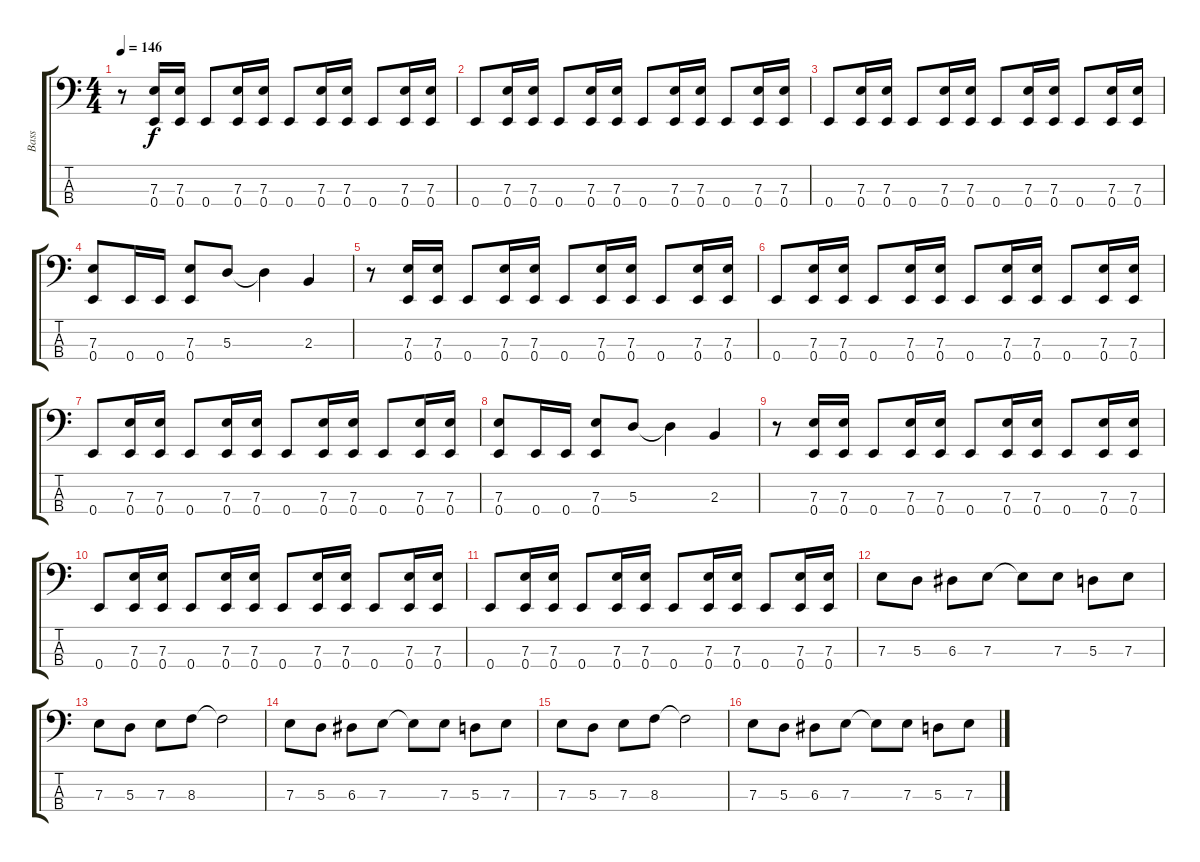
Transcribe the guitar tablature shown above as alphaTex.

\track ("Bass" "Bass") {instrument electricbasspick}
\staff {score tabs}
\tuning (G2 D2 A1 E1) {hide}
\ts (4 4)
\tempo 146
\clef f4
\ks c
r.8{dy f} (7.3 0.4).16 (7.3 0.4).16 0.4.8 (7.3 0.4).16 (7.3 0.4).16 0.4.8 (7.3 0.4).16 (7.3 0.4).16 0.4.8 (7.3 0.4).16 (7.3 0.4).16 |
0.4.8 (7.3 0.4).16 (7.3 0.4).16 0.4.8 (7.3 0.4).16 (7.3 0.4).16 0.4.8 (7.3 0.4).16 (7.3 0.4).16 0.4.8 (7.3 0.4).16 (7.3 0.4).16 |
0.4.8 (7.3 0.4).16 (7.3 0.4).16 0.4.8 (7.3 0.4).16 (7.3 0.4).16 0.4.8 (7.3 0.4).16 (7.3 0.4).16 0.4.8 (7.3 0.4).16 (7.3 0.4).16 |
(7.3 0.4).8 0.4.16 0.4.16 (7.3 0.4).8 5.3.8 5.3{t}.4 2.3.4 |
r.8 (7.3 0.4).16 (7.3 0.4).16 0.4.8 (7.3 0.4).16 (7.3 0.4).16 0.4.8 (7.3 0.4).16 (7.3 0.4).16 0.4.8 (7.3 0.4).16 (7.3 0.4).16 |
0.4.8 (7.3 0.4).16 (7.3 0.4).16 0.4.8 (7.3 0.4).16 (7.3 0.4).16 0.4.8 (7.3 0.4).16 (7.3 0.4).16 0.4.8 (7.3 0.4).16 (7.3 0.4).16 |
0.4.8 (7.3 0.4).16 (7.3 0.4).16 0.4.8 (7.3 0.4).16 (7.3 0.4).16 0.4.8 (7.3 0.4).16 (7.3 0.4).16 0.4.8 (7.3 0.4).16 (7.3 0.4).16 |
(7.3 0.4).8 0.4.16 0.4.16 (7.3 0.4).8 5.3.8 5.3{t}.4 2.3.4 |
r.8 (7.3 0.4).16 (7.3 0.4).16 0.4.8 (7.3 0.4).16 (7.3 0.4).16 0.4.8 (7.3 0.4).16 (7.3 0.4).16 0.4.8 (7.3 0.4).16 (7.3 0.4).16 |
0.4.8 (7.3 0.4).16 (7.3 0.4).16 0.4.8 (7.3 0.4).16 (7.3 0.4).16 0.4.8 (7.3 0.4).16 (7.3 0.4).16 0.4.8 (7.3 0.4).16 (7.3 0.4).16 |
0.4.8 (7.3 0.4).16 (7.3 0.4).16 0.4.8 (7.3 0.4).16 (7.3 0.4).16 0.4.8 (7.3 0.4).16 (7.3 0.4).16 0.4.8 (7.3 0.4).16 (7.3 0.4).16 |
7.3.8 5.3.8 6.3.8 7.3.8 7.3{t}.8 7.3.8 5.3.8 7.3.8 |
7.3.8 5.3.8 7.3.8 8.3.8 8.3{t}.2 |
7.3.8 5.3.8 6.3.8 7.3.8 7.3{t}.8 7.3.8 5.3.8 7.3.8 |
7.3.8 5.3.8 7.3.8 8.3.8 8.3{t}.2 |
7.3.8 5.3.8 6.3.8 7.3.8 7.3{t}.8 7.3.8 5.3.8 7.3.8
